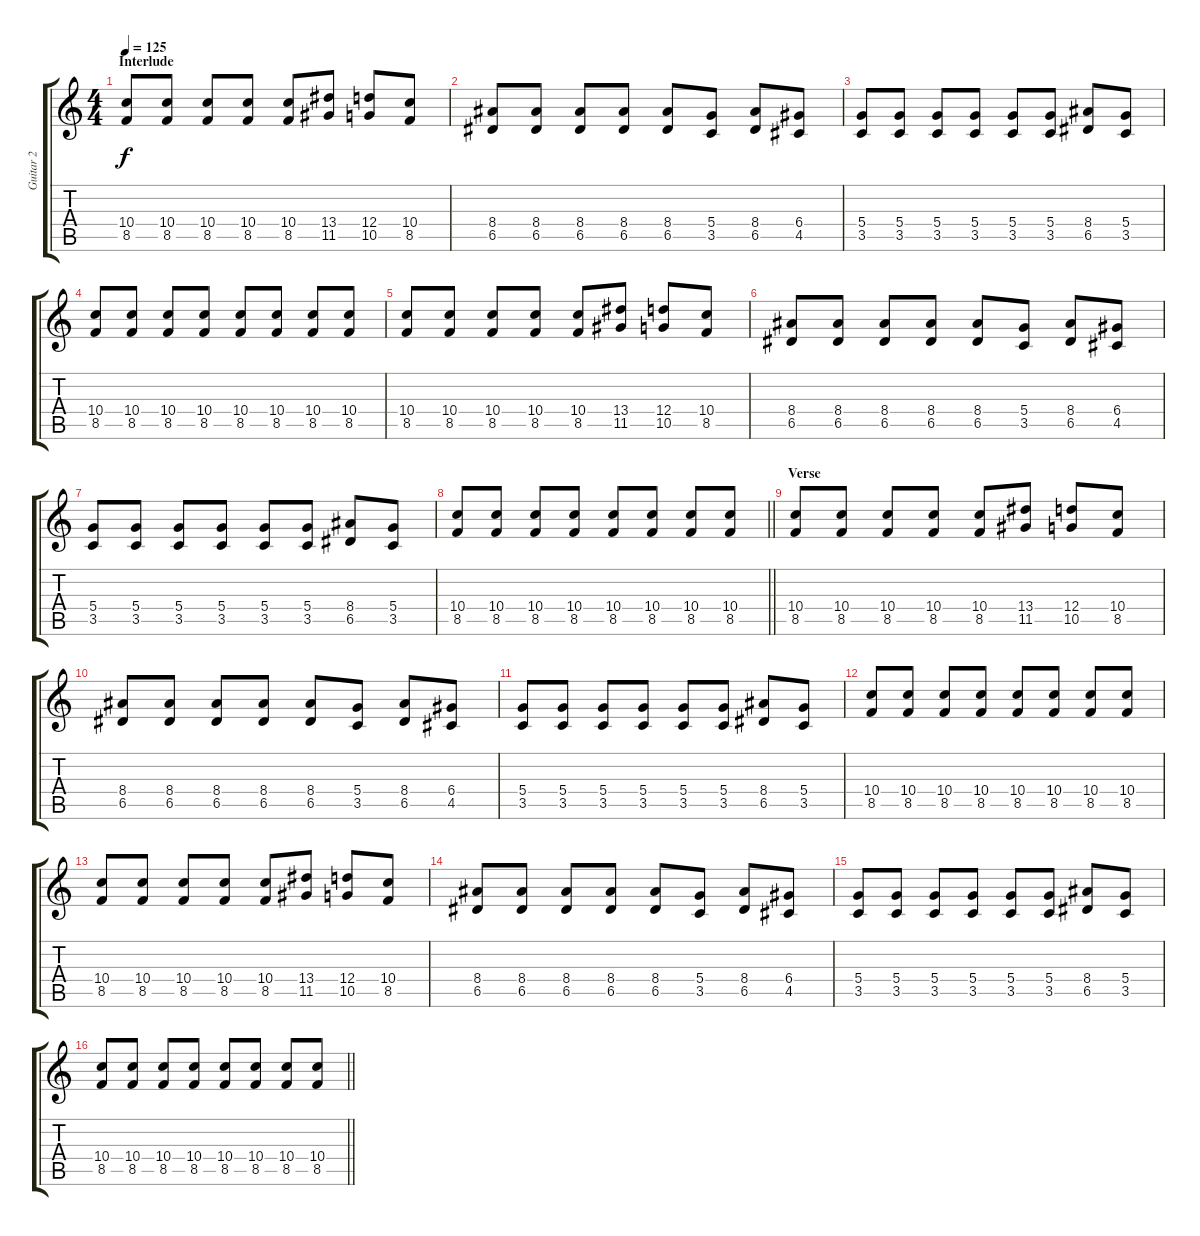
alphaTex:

\track ("Guitar 2" "Guitar 2") {instrument overdrivenguitar}
\staff {score tabs}
\tuning (E4 B3 G3 D3 A2 E2) {hide}
\ts (4 4)
\section ("" "Interlude")
\tempo 125
\clef g2
\ks c
(10.4 8.5).8{dy f} (10.4 8.5).8 (10.4 8.5).8 (10.4 8.5).8 (10.4 8.5).8 (13.4 11.5).8 (12.4 10.5).8 (10.4 8.5).8 |
(8.4 6.5).8 (8.4 6.5).8 (8.4 6.5).8 (8.4 6.5).8 (8.4 6.5).8 (5.4 3.5).8 (8.4 6.5).8 (6.4 4.5).8 |
(5.4 3.5).8 (5.4 3.5).8 (5.4 3.5).8 (5.4 3.5).8 (5.4 3.5).8 (5.4 3.5).8 (8.4 6.5).8 (5.4 3.5).8 |
(10.4 8.5).8 (10.4 8.5).8 (10.4 8.5).8 (10.4 8.5).8 (10.4 8.5).8 (10.4 8.5).8 (10.4 8.5).8 (10.4 8.5).8 |
(10.4 8.5).8 (10.4 8.5).8 (10.4 8.5).8 (10.4 8.5).8 (10.4 8.5).8 (13.4 11.5).8 (12.4 10.5).8 (10.4 8.5).8 |
(8.4 6.5).8 (8.4 6.5).8 (8.4 6.5).8 (8.4 6.5).8 (8.4 6.5).8 (5.4 3.5).8 (8.4 6.5).8 (6.4 4.5).8 |
(5.4 3.5).8 (5.4 3.5).8 (5.4 3.5).8 (5.4 3.5).8 (5.4 3.5).8 (5.4 3.5).8 (8.4 6.5).8 (5.4 3.5).8 |
\barLineRight lightlight
(10.4 8.5).8 (10.4 8.5).8 (10.4 8.5).8 (10.4 8.5).8 (10.4 8.5).8 (10.4 8.5).8 (10.4 8.5).8 (10.4 8.5).8 |
\section ("" "Verse")
(10.4 8.5).8 (10.4 8.5).8 (10.4 8.5).8 (10.4 8.5).8 (10.4 8.5).8 (13.4 11.5).8 (12.4 10.5).8 (10.4 8.5).8 |
(8.4 6.5).8 (8.4 6.5).8 (8.4 6.5).8 (8.4 6.5).8 (8.4 6.5).8 (5.4 3.5).8 (8.4 6.5).8 (6.4 4.5).8 |
(5.4 3.5).8 (5.4 3.5).8 (5.4 3.5).8 (5.4 3.5).8 (5.4 3.5).8 (5.4 3.5).8 (8.4 6.5).8 (5.4 3.5).8 |
(10.4 8.5).8 (10.4 8.5).8 (10.4 8.5).8 (10.4 8.5).8 (10.4 8.5).8 (10.4 8.5).8 (10.4 8.5).8 (10.4 8.5).8 |
(10.4 8.5).8 (10.4 8.5).8 (10.4 8.5).8 (10.4 8.5).8 (10.4 8.5).8 (13.4 11.5).8 (12.4 10.5).8 (10.4 8.5).8 |
(8.4 6.5).8 (8.4 6.5).8 (8.4 6.5).8 (8.4 6.5).8 (8.4 6.5).8 (5.4 3.5).8 (8.4 6.5).8 (6.4 4.5).8 |
(5.4 3.5).8 (5.4 3.5).8 (5.4 3.5).8 (5.4 3.5).8 (5.4 3.5).8 (5.4 3.5).8 (8.4 6.5).8 (5.4 3.5).8 |
\barLineRight lightlight
(10.4 8.5).8 (10.4 8.5).8 (10.4 8.5).8 (10.4 8.5).8 (10.4 8.5).8 (10.4 8.5).8 (10.4 8.5).8 (10.4 8.5).8
